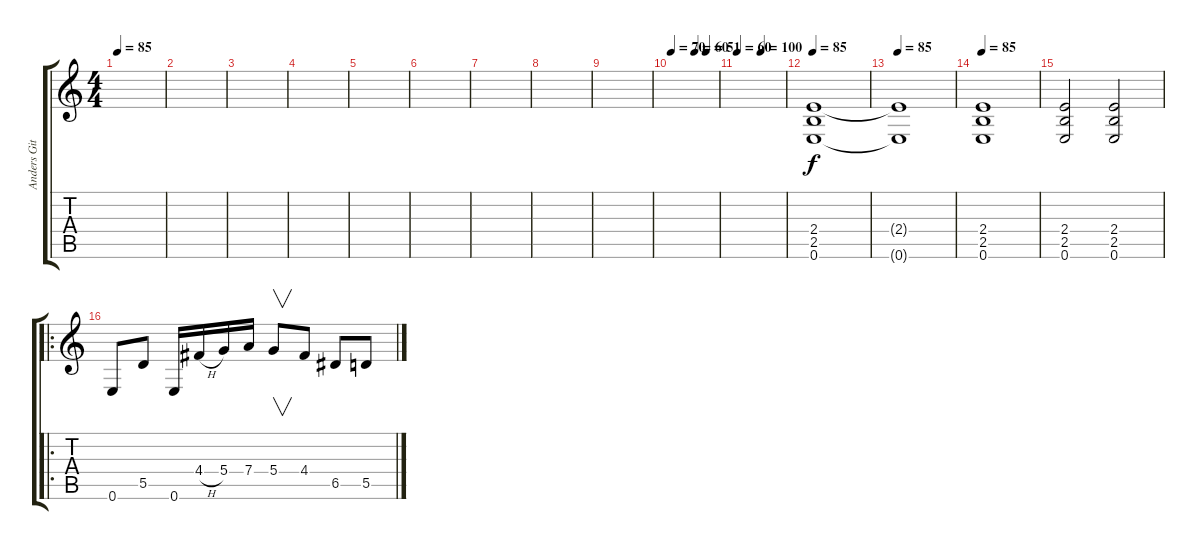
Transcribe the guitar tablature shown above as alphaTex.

\track ("Anders Gitarr" "Anders Git") {instrument distortionguitar}
\staff {score tabs}
\tuning (E4 B3 G3 D3 A2 E2) {hide}
\ts (4 4)
\tempo 85
\clef g2
\ks c
|
|
|
|
|
|
|
|
|
\tempo 70
\tempo (60 0.5)
\tempo (51 0.75)
|
\tempo 60
\tempo (100 0.5)
|
\tempo 85
(2.4 2.5 0.6).1{instrument overdrivenguitar} |
\tempo 85
(2.4{t} 0.6{t}).1{instrument overdrivenguitar} |
\tempo 85
(2.4 2.5 0.6).1{instrument overdrivenguitar} |
(2.4 2.5 0.6).2{instrument overdrivenguitar} (2.4 2.5 0.6).2 |
\ro
0.6.8 5.5.8 0.6.16 4.4{h}.16 5.4.16 7.4.16 5.4.8{v} 4.4.8 6.5.8 5.5.8
